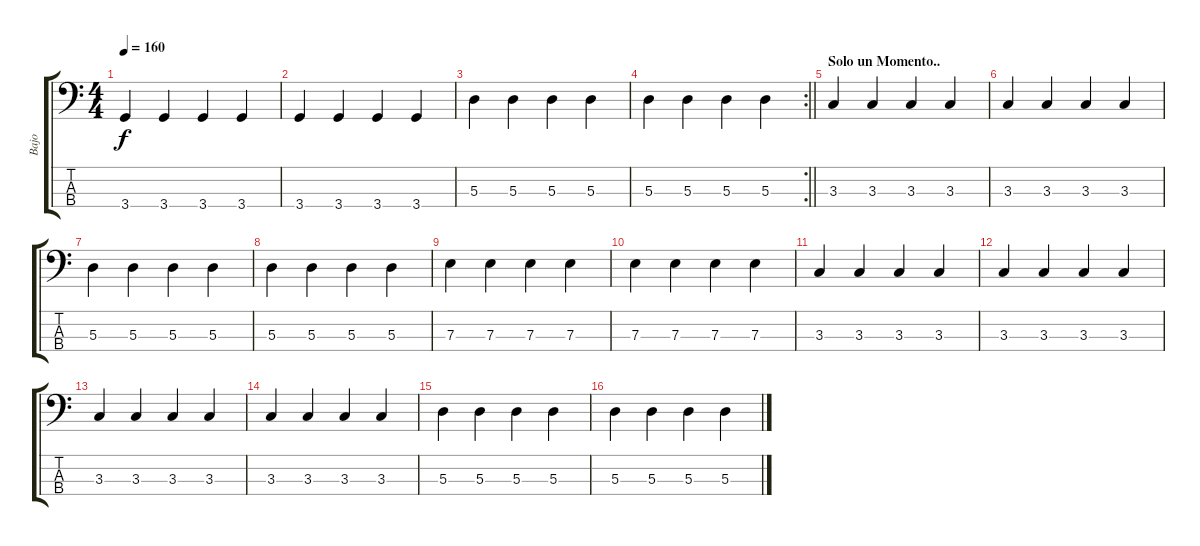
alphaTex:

\track ("Bajo" "Bajo") {instrument electricbassfinger}
\staff {score tabs}
\tuning (G2 D2 A1 E1) {hide}
\ts (4 4)
\tempo 160
\clef f4
\ks c
3.4.4{dy f} 3.4.4 3.4.4 3.4.4 |
3.4.4 3.4.4 3.4.4 3.4.4 |
5.3.4 5.3.4 5.3.4 5.3.4 |
\rc 2
\barLineRight lightlight
5.3.4 5.3.4 5.3.4 5.3.4 |
\section ("" "Solo un Momento..")
3.3.4 3.3.4 3.3.4 3.3.4 |
3.3.4 3.3.4 3.3.4 3.3.4 |
5.3.4 5.3.4 5.3.4 5.3.4 |
5.3.4 5.3.4 5.3.4 5.3.4 |
7.3.4 7.3.4 7.3.4 7.3.4 |
7.3.4 7.3.4 7.3.4 7.3.4 |
3.3.4 3.3.4 3.3.4 3.3.4 |
3.3.4 3.3.4 3.3.4 3.3.4 |
3.3.4 3.3.4 3.3.4 3.3.4 |
3.3.4 3.3.4 3.3.4 3.3.4 |
5.3.4 5.3.4 5.3.4 5.3.4 |
5.3.4 5.3.4 5.3.4 5.3.4
